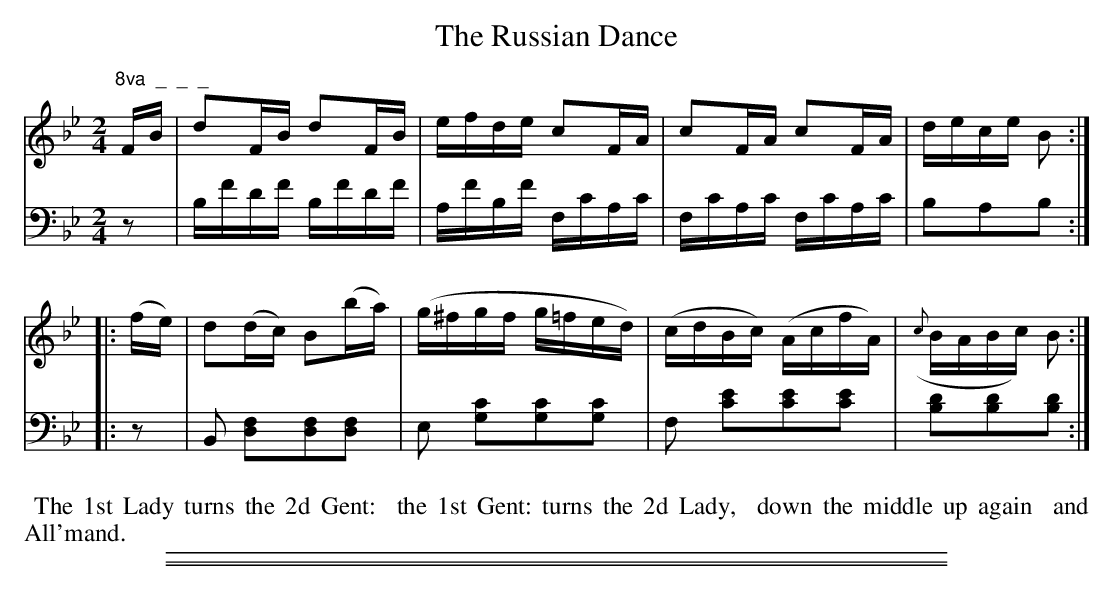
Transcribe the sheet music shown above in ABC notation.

X:1
T: The Russian Dance
M: 2/4
L: 1/16
K: Bb
V: 1 staves=2
"^8va  _  _  _"FB |\
d2FB d2FB | efde c2FA |\
c2FA c2FA | dece B2 :|
|: (fe) |\
d2(dc) B2(ba) | (g^fgf g=fed) |\
(cdBc) (AcfA) | ({c}BABc) B2 :|
V: 2 clef=bass middle=D
z2 |\
Bfdf Bfdf | AfBf FcAc |\
FcAc FcAc | B2A2B2 :|
|: z2 |\
B,2 [F2D2][F2D2][F2D2] | E2 [c2G2][c2G2][c2G2] |\
F2 [e2c2][e2c2][e2c2] | [d2B2][d2B2][d2B2] :|
